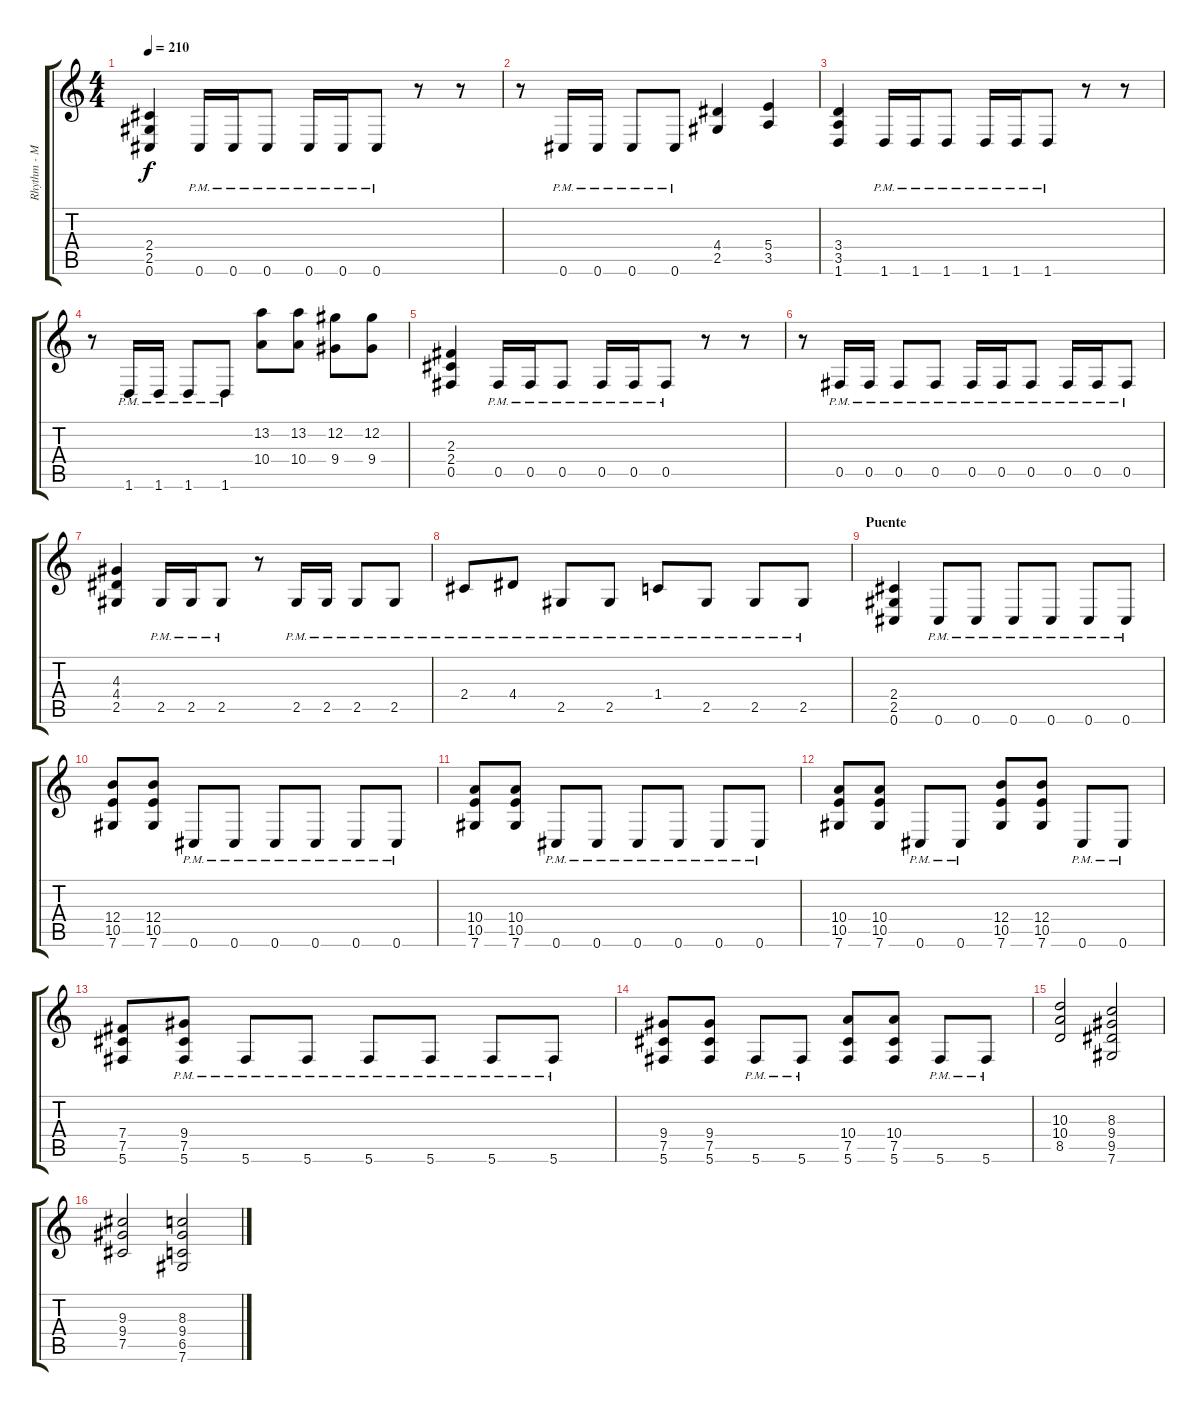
\track ("Rhythm - Mike Martin" "Rhythm - M") {instrument distortionguitar}
\staff {score tabs}
\tuning (Db4 Ab3 E3 B2 Gb2 Db2) {hide}
\ts (4 4)
\tempo 210
\clef g2
\ks c
(2.4 2.5 0.6).4{dy f} 0.6{pm}.16 0.6{pm}.16 0.6{pm}.8 0.6{pm}.16 0.6{pm}.16 0.6{pm}.8 r.8 r.8 |
r.8 0.6{pm}.16 0.6{pm}.16 0.6{pm}.8 0.6{pm}.8 (4.4 2.5).4 (5.4 3.5).4 |
(3.4 3.5 1.6).4 1.6{pm}.16 1.6{pm}.16 1.6{pm}.8 1.6{pm}.16 1.6{pm}.16 1.6{pm}.8 r.8 r.8 |
r.8 1.6{pm}.16 1.6{pm}.16 1.6{pm}.8 1.6{pm}.8 (13.2 10.4).8 (13.2 10.4).8 (12.2 9.4).8 (12.2 9.4).8 |
(2.3 2.4 0.5).4 0.5{pm}.16 0.5{pm}.16 0.5{pm}.8 0.5{pm}.16 0.5{pm}.16 0.5{pm}.8 r.8 r.8 |
r.8 0.5{pm}.16 0.5{pm}.16 0.5{pm}.8 0.5{pm}.8 0.5{pm}.16 0.5{pm}.16 0.5{pm}.8 0.5{pm}.16 0.5{pm}.16 0.5{pm}.8 |
(4.3 4.4 2.5).4 2.5{pm}.16 2.5{pm}.16 2.5{pm}.8 r.8 2.5{pm}.16 2.5{pm}.16 2.5{pm}.8 2.5{pm}.8 |
2.4{pm}.8 4.4{pm}.8 2.5{pm}.8 2.5{pm}.8 1.4{pm}.8 2.5{pm}.8 2.5{pm}.8 2.5{pm}.8 |
\section ("" "Puente")
(2.4 2.5 0.6).4 0.6{pm}.8 0.6{pm}.8 0.6{pm}.8 0.6{pm}.8 0.6{pm}.8 0.6{pm}.8 |
(12.4 10.5 7.6).8 (12.4 10.5 7.6).8 0.6{pm}.8 0.6{pm}.8 0.6{pm}.8 0.6{pm}.8 0.6{pm}.8 0.6{pm}.8 |
(10.4 10.5 7.6).8 (10.4 10.5 7.6).8 0.6{pm}.8 0.6{pm}.8 0.6{pm}.8 0.6{pm}.8 0.6{pm}.8 0.6{pm}.8 |
(10.4 10.5 7.6).8 (10.4 10.5 7.6).8 0.6{pm}.8 0.6{pm}.8 (12.4 10.5 7.6).8 (12.4 10.5 7.6).8 0.6{pm}.8 0.6{pm}.8 |
(7.4 7.5 5.6).8 (9.4 7.5 5.6{pm}).8 5.6{pm}.8 5.6{pm}.8 5.6{pm}.8 5.6{pm}.8 5.6{pm}.8 5.6{pm}.8 |
(9.4 7.5 5.6).8 (9.4 7.5 5.6).8 5.6{pm}.8 5.6{pm}.8 (10.4 7.5 5.6).8 (10.4 7.5 5.6).8 5.6{pm}.8 5.6{pm}.8 |
(10.3 10.4 8.5).2 (8.3 9.4 9.5 7.6).2 |
(9.3 9.4 7.5).2 (8.3 9.4 6.5 7.6).2
